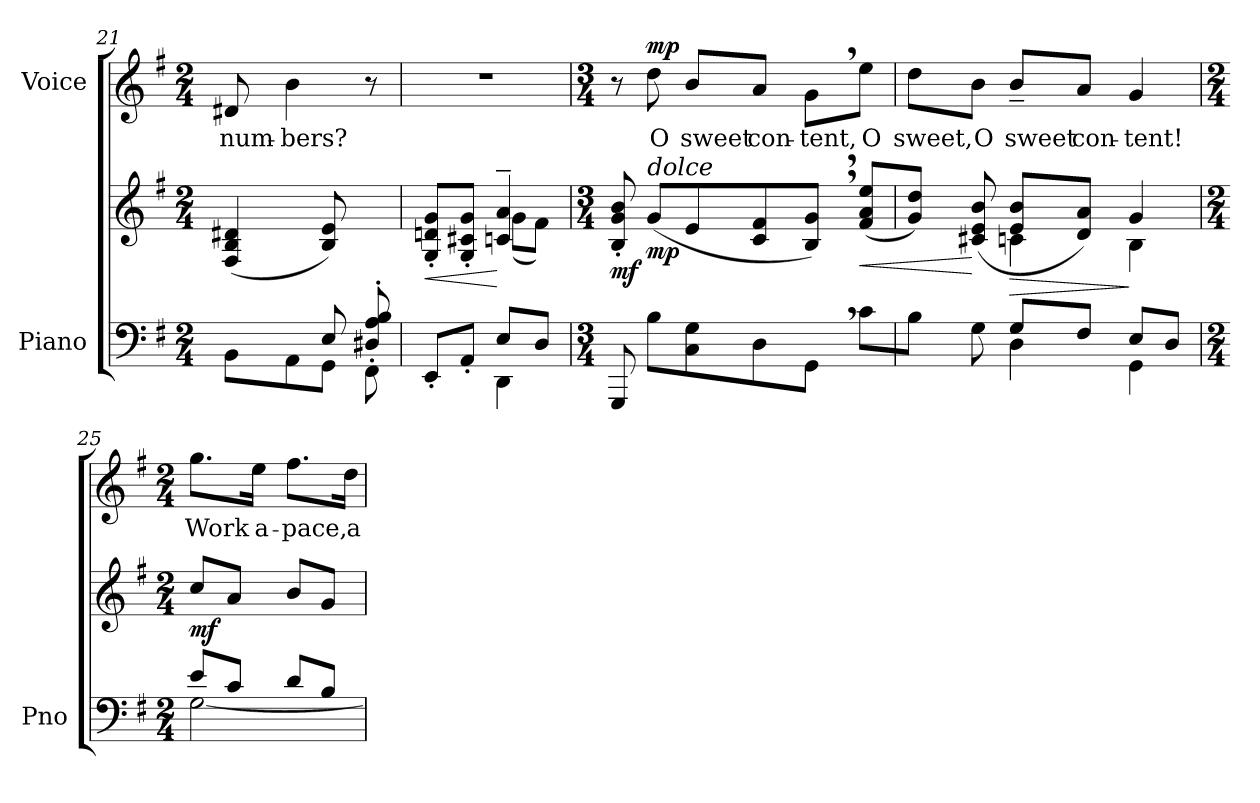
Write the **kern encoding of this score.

**kern	**kern	**dynam	**kern	**text	**dynam
*part2	*part2	*part2	*part1	*part1	*part1
*staff3	*staff2	*staff2/3	*staff1	*staff1	*staff1
*I"Piano	*	*	*I"Voice	*	*
*I'Pno	*	*	*	*	*
*clefF4	*clefG2	*	*clefG2	*	*
*k[f#]	*k[f#]	*	*k[f#]	*	*
*M2/4	*M2/4	*	*M2/4	*	*
=21	=21	=21	=21	=21	=21
*^	*	*	*	*	*
*	*^	*	*	*	*	*
!	!	!	!	!	!	!LO:LY:b	!
4.ryy	4ryy	8BB\L	(>4F#/ 4B/ 4d#X/	.	8d#X/	num-	.
!	!	!	!	!	!	!LO:LY:b	!
.	.	8AA\	.	.	4b\	-bers?	.
.	8E/	8GG\J	8B/ 8e/)	.	.	.	.
8D#X/' 8A/' 8B/'	8ryy	8FF#'\	8ryy	.	8r	.	.
!!LO:LB:g=z
=22	=22	=22	=22	=22	=22	=22	=22
!	!	!	!	!LO:HP:b	!	!	!
*	*v	*v	*^	*	*	*	*
8EE'/L	4ryy	8G/' 8dn/' 8g/'L	4ryy	<	2r	.	.
8AA'/J	.	8G/' 8c#X/' 8g/'J	.	.	.	.	.
8E/L	4DD\	4cn/~ 4a/~	(>8g\L	[	.	.	.
8D/J	.	.	8f#\J)	.	.	.	.
*v	*v	*	*	*	*	*	*
*	*v	*v	*	*	*	*
=23	=23	=23	=23	=23	=23
*M3/4	*M3/4	*	*M3/4	*	*
*	*^	*	*	*	*
!	!	!	!LO:DY:b	!	!	!
*	*v	*v	*	*	*	*
8GGG/	8B/' 8g/' 8b/'	mf	8r	.	.
!	!LO:TX:a:i:t=dolce	!	!	!	!
!	!	!LO:DY:b	!	!LO:LY:b	!LO:DY:a
8B\L	(<8g/L	mp	8dd\	O	mp
!	!	!	!	!LO:LY:b	!
8C\ 8G\	8e/	.	8b/L	sweet	.
!	!	!	!	!LO:LY:b	!
8D\	8c/ 8f#/	.	8a/J	con-	.
!	!	!	!	!LO:LY:b	!
8GG,\J	8B/, 8g/,J)	.	8g,\L	-tent,	.
!	!	!LO:HP:b	!	!LO:LY:b	!
8c\L	(>8f#/ 8a/ 8ee/L	<	8ee\J	O	.
=24	=24	=24	=24	=24	=24
*^	*^	*	*	*	*
!	!	!	!	!	!	!LO:LY:b	!
8B\J	4ryy	8g/ 8dd/J)	4ryy	.	8dd\L	sweet,	.
!	!	!	!	!	!	!LO:LY:b	!
8G\	.	(>8c#X/ 8e/ 8b/	.	[	8b\J	O	.
!	!	!	!	!LO:HP:b	!	!LO:LY:b	!
8G/L	4D\	8e/ 8b/L	4cn\	>	8b~/L	sweet	.
!	!	!	!	!	!	!LO:LY:b	!
8F#/J	.	8d/ 8a/J)	.	.	8a/J	con-	.
!	!	!	!	!	!	!LO:LY:b	!
8E/L	4GG\	4g/	4B\	]	4g/	-tent!	.
8D/J	.	.	.	.	.	.	.
*	*	*v	*v	*	*	*	*
!!LO:LB:g=z
=25	=25	=25	=25	=25	=25	=25
*M2/4	*	*M2/4	*	*M2/4	*	*
!	!	!	!LO:DY:b	!	!LO:LY:b	!
8e/L	[2G\	8cc/L	mf	8.gg\L	Work	.
8c/J	.	8a/J	.	.	.	.
!	!	!	!	!	!LO:LY:b	!
.	.	.	.	16ee\Jk	a-	.
!	!	!	!	!	!LO:LY:b	!
8d/L	.	8b/L	.	8.ff#\L	-pace,	.
8B/J	.	8g/J	.	.	.	.
!	!	!	!	!	!LO:LY:b	!
.	.	.	.	16dd\Jk	a-	.
*v	*v	*	*	*	*	*
=	=	=	=	=	=
*-	*-	*-	*-	*-	*-
